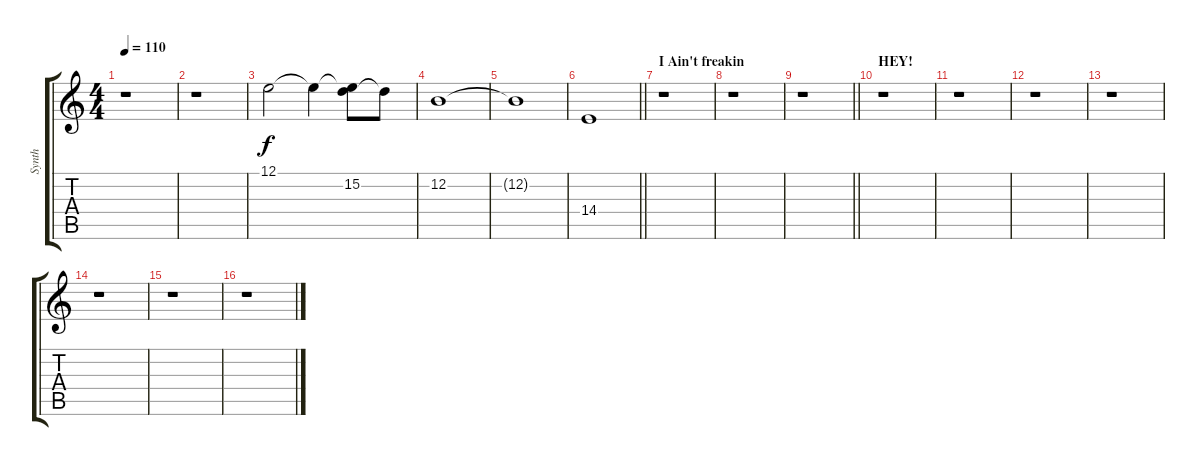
\track ("Synth" "Synth") {instrument lead4chiff}
\staff {score tabs}
\tuning (E4 B3 G3 D3 A2 E2) {hide}
\ts (4 4)
\tempo 110
\clef g2
\ks c
r.1{dy f} |
r.1 |
12.1.2 12.1{t}.4 (12.1{t} 15.2).8 15.2{t}.8 |
12.2.1 |
12.2{t}.1 |
\barLineRight lightlight
14.4.1 |
\section ("" "I Ain't freakin")
r.1 |
r.1 |
\barLineRight lightlight
r.1 |
\section ("" "HEY!")
r.1 |
r.1 |
r.1 |
r.1 |
r.1 |
r.1 |
r.1
